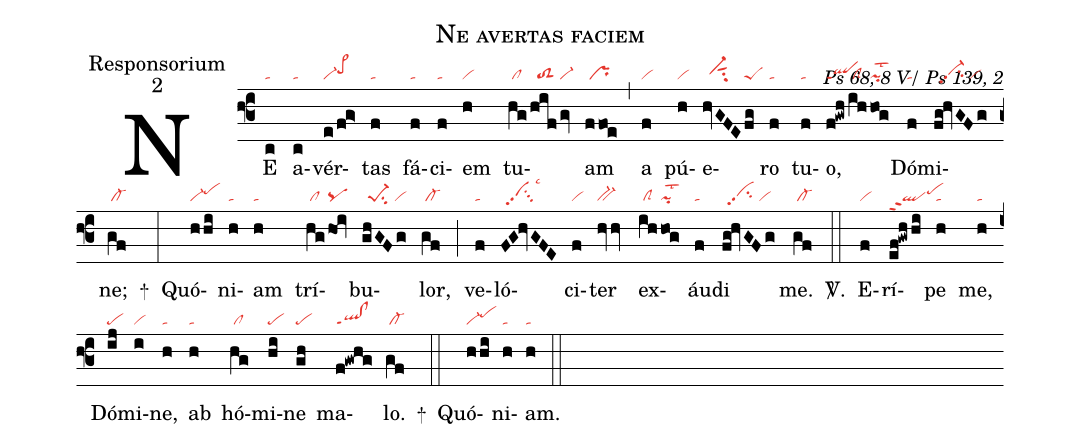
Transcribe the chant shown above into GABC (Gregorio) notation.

name:Ne avertas faciem;
office-part:Responsorium;
mode:2;
commentary:Ps 68, 8 V/ Ps 139, 2;
nabc-lines:1;
%%
(f3)
NE(c|ta) a(c|ta)vér(e/fg>|vi-pe>hi)tas(f|ta) fá(f|ta)ci(f|ta)em(h|vi) tu(hg|/cl|/hif|//toS2|/gv|vi-)am(ffoe|/pr) (,)
a(f|vi) pú(h|vi)e(hvGFE|//vi-hhsut1su2|fg|peS)ro(f|ta) tu(f|ta)o,(f!gwh|qlppt1|/ih|/clS|hog|pilst2) Dó(f|ta)mi(fg!hvGFg|//vi-hhpp2su2/vi)ne;(gf|/cl-) +(:)
Quó(hhi|vi-pehi)ni(h|ta)am(h|ta) trí(hg|/cl|/hOi|pq)bu(ghGFg|//pe-1su2/vi)lor,(gf|/cl-) (;)
ve(f|ta)ló(FG!hvGFE|//vihhpp2su3lsc3)ci(f|vi)ter(hvhv|bv-) ex(ih|/clS|hog|pilst2)áu(f|ta)di(fg!hvGFg|//vihhpp2su2/vi) me.(gf|/cl-) <sp>V/</sp>.(::)
E(f|vi)rí(ef!gwhhi|qlppt2pehi)pe(h|ta) me,(h|ta) Dó(ij|pe)mi(i|vi)ne,(h|ta) ab(h|ta) hó(hg|/cl)mi(hi|pe)ne(gh|pe) ma(f!gwhg|ql!clppt1)lo.(gf|/cl-) +(::)
Quó(hhi|vi-pehi)ni(h|ta)am.(h|ta) (::)
